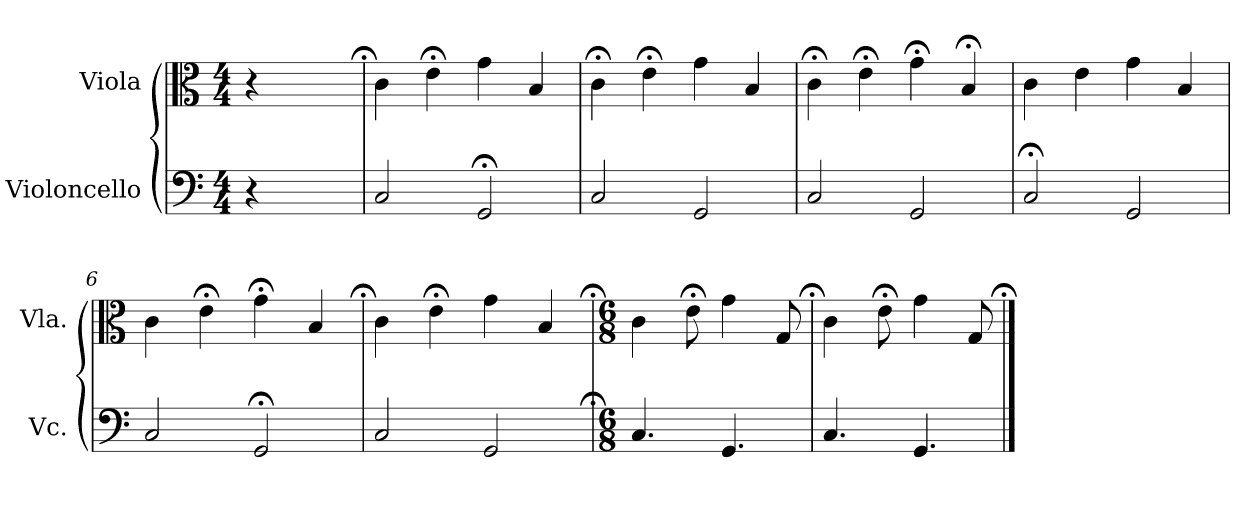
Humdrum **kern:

**kern	**kern
*part2	*part1
*staff2	*staff1
*I"Violoncello	*I"Viola
*I'Vc.	*I'Vla.
*clefF4	*clefC3
*M4/4	*M4/4
=1	=1
4r	4r
=2	=2;
2C/	4c\
.	4e;<\
2GG;</	4g\
.	4B/
=3	=3
2C/	4c;<\
.	4e;<\
2GG/	4g\
.	4B/
=4	=4
2C/	4c;<\
.	4e;<\
2GG/	4g;<\
.	4B;</
=5	=5
2C;</	4c\
.	4e\
2GG/	4g\
.	4B/
=6	=6
2C/	4c\
.	4e;<\
2GG;</	4g;<\
.	4B/
=7	=7;
2C/	4c\
.	4e;<\
2GG/	4g\
.	4B/
!!LO:LB:g=z
=8;	=8;
*M6/8	*M6/8
4.C/	4c\
.	8e;<\
4.GG/	4g\
.	8G/
=9	=9;
4.C/	4c\
.	8e;<\
4.GG/	4g\
.	8G/
==	==;
*-	*-
